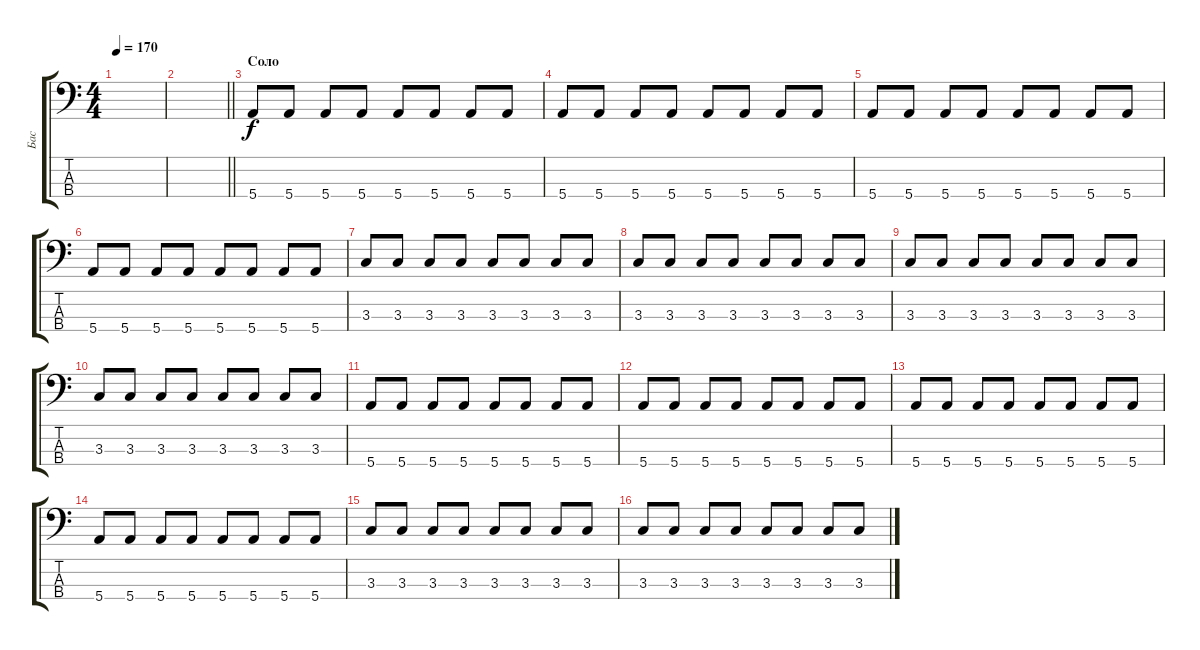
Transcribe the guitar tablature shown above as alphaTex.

\track ("Бас" "Бас") {instrument electricbassfinger}
\staff {score tabs}
\tuning (G2 D2 A1 E1) {hide}
\ts (4 4)
\tempo 170
\clef f4
\ks c
|
\barLineRight lightlight
|
\section ("" "Соло")
5.4.8 5.4.8 5.4.8 5.4.8 5.4.8 5.4.8 5.4.8 5.4.8 |
5.4.8 5.4.8 5.4.8 5.4.8 5.4.8 5.4.8 5.4.8 5.4.8 |
5.4.8 5.4.8 5.4.8 5.4.8 5.4.8 5.4.8 5.4.8 5.4.8 |
5.4.8 5.4.8 5.4.8 5.4.8 5.4.8 5.4.8 5.4.8 5.4.8 |
3.3.8 3.3.8 3.3.8 3.3.8 3.3.8 3.3.8 3.3.8 3.3.8 |
3.3.8 3.3.8 3.3.8 3.3.8 3.3.8 3.3.8 3.3.8 3.3.8 |
3.3.8 3.3.8 3.3.8 3.3.8 3.3.8 3.3.8 3.3.8 3.3.8 |
3.3.8 3.3.8 3.3.8 3.3.8 3.3.8 3.3.8 3.3.8 3.3.8 |
5.4.8 5.4.8 5.4.8 5.4.8 5.4.8 5.4.8 5.4.8 5.4.8 |
5.4.8 5.4.8 5.4.8 5.4.8 5.4.8 5.4.8 5.4.8 5.4.8 |
5.4.8 5.4.8 5.4.8 5.4.8 5.4.8 5.4.8 5.4.8 5.4.8 |
5.4.8 5.4.8 5.4.8 5.4.8 5.4.8 5.4.8 5.4.8 5.4.8 |
3.3.8 3.3.8 3.3.8 3.3.8 3.3.8 3.3.8 3.3.8 3.3.8 |
3.3.8 3.3.8 3.3.8 3.3.8 3.3.8 3.3.8 3.3.8 3.3.8
